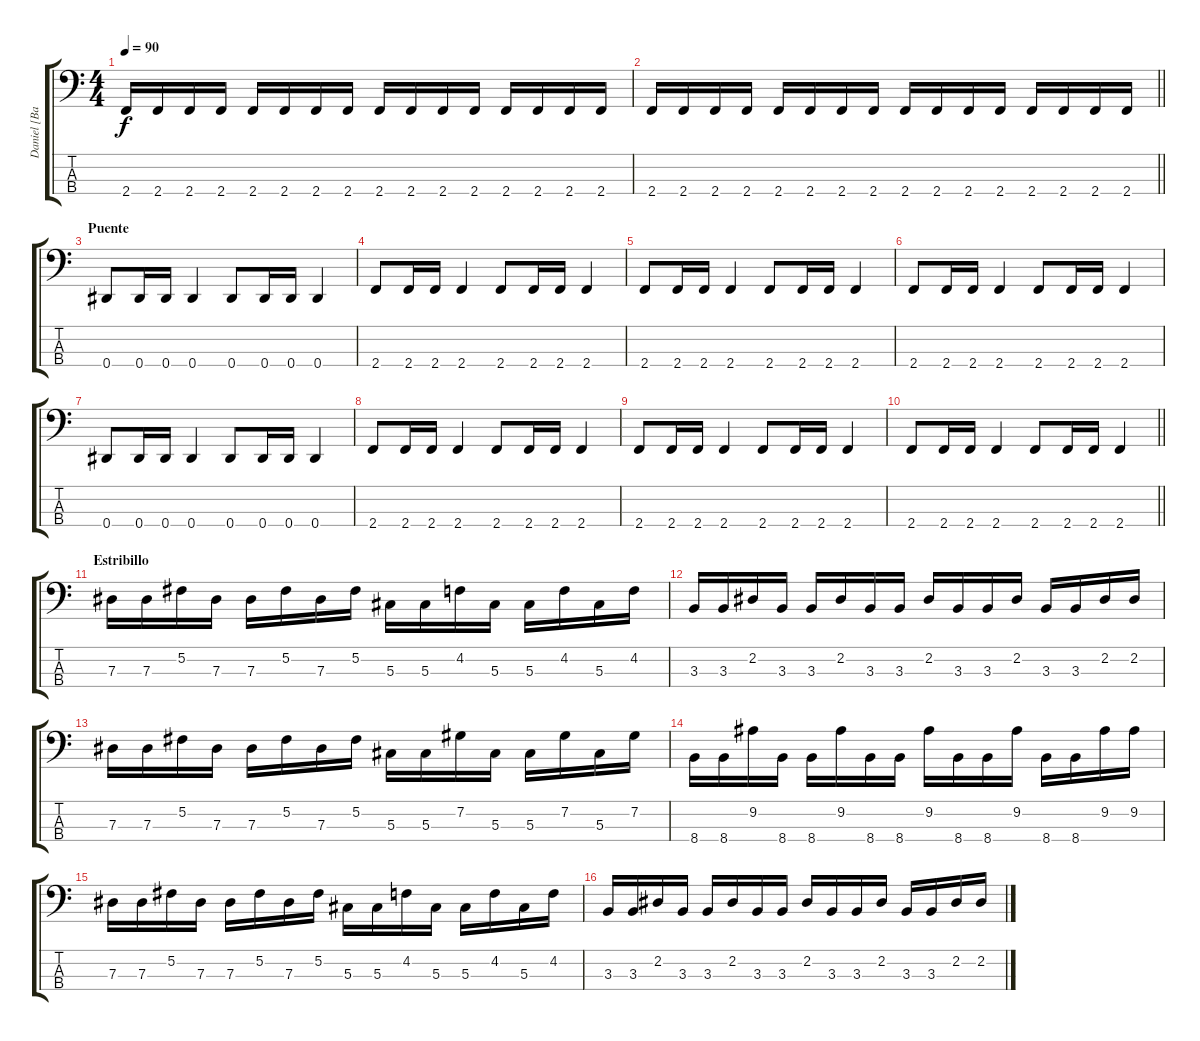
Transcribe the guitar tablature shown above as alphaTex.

\track ("Daniel [Bass]" "Daniel [Ba") {instrument electricbassfinger}
\staff {score tabs}
\tuning (Gb2 Db2 Ab1 Eb1) {hide}
\ts (4 4)
\tempo 90
\clef f4
\ks c
2.4.16{dy f} 2.4.16 2.4.16 2.4.16 2.4.16 2.4.16 2.4.16 2.4.16 2.4.16 2.4.16 2.4.16 2.4.16 2.4.16 2.4.16 2.4.16 2.4.16 |
\barLineRight lightlight
2.4.16 2.4.16 2.4.16 2.4.16 2.4.16 2.4.16 2.4.16 2.4.16 2.4.16 2.4.16 2.4.16 2.4.16 2.4.16 2.4.16 2.4.16 2.4.16 |
\section ("" "Puente")
0.4.8 0.4.16 0.4.16 0.4.4 0.4.8 0.4.16 0.4.16 0.4.4 |
2.4.8 2.4.16 2.4.16 2.4.4 2.4.8 2.4.16 2.4.16 2.4.4 |
2.4.8 2.4.16 2.4.16 2.4.4 2.4.8 2.4.16 2.4.16 2.4.4 |
2.4.8 2.4.16 2.4.16 2.4.4 2.4.8 2.4.16 2.4.16 2.4.4 |
0.4.8 0.4.16 0.4.16 0.4.4 0.4.8 0.4.16 0.4.16 0.4.4 |
2.4.8 2.4.16 2.4.16 2.4.4 2.4.8 2.4.16 2.4.16 2.4.4 |
2.4.8 2.4.16 2.4.16 2.4.4 2.4.8 2.4.16 2.4.16 2.4.4 |
\barLineRight lightlight
2.4.8 2.4.16 2.4.16 2.4.4 2.4.8 2.4.16 2.4.16 2.4.4 |
\section ("" "Estribillo")
7.3.16 7.3.16 5.2.16 7.3.16 7.3.16 5.2.16 7.3.16 5.2.16 5.3.16 5.3.16 4.2.16 5.3.16 5.3.16 4.2.16 5.3.16 4.2.16 |
3.3.16 3.3.16 2.2.16 3.3.16 3.3.16 2.2.16 3.3.16 3.3.16 2.2.16 3.3.16 3.3.16 2.2.16 3.3.16 3.3.16 2.2.16 2.2.16 |
7.3.16 7.3.16 5.2.16 7.3.16 7.3.16 5.2.16 7.3.16 5.2.16 5.3.16 5.3.16 7.2.16 5.3.16 5.3.16 7.2.16 5.3.16 7.2.16 |
8.4.16 8.4.16 9.2.16 8.4.16 8.4.16 9.2.16 8.4.16 8.4.16 9.2.16 8.4.16 8.4.16 9.2.16 8.4.16 8.4.16 9.2.16 9.2.16 |
7.3.16 7.3.16 5.2.16 7.3.16 7.3.16 5.2.16 7.3.16 5.2.16 5.3.16 5.3.16 4.2.16 5.3.16 5.3.16 4.2.16 5.3.16 4.2.16 |
3.3.16 3.3.16 2.2.16 3.3.16 3.3.16 2.2.16 3.3.16 3.3.16 2.2.16 3.3.16 3.3.16 2.2.16 3.3.16 3.3.16 2.2.16 2.2.16
